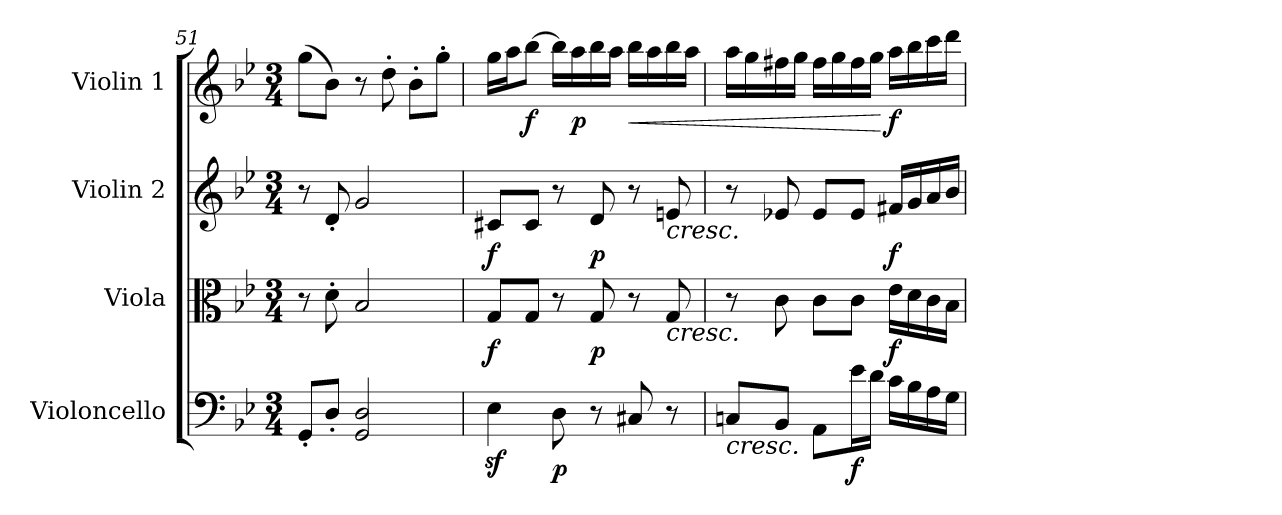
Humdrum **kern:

**kern	**dynam	**kern	**dynam	**kern	**dynam	**kern	**dynam
*part4	*part4	*part3	*part3	*part2	*part2	*part1	*part1
*staff4	*staff4	*staff3	*staff3	*staff2	*staff2	*staff1	*staff1
*I"Violoncello	*	*I"Viola	*	*I"Violin 2	*	*I"Violin 1	*
*I'Vc	*	*I'Vla	*	*I'Vln	*	*I'Vln	*
*clefF4	*	*clefC3	*	*clefG2	*	*clefG2	*
*k[b-e-]	*	*k[b-e-]	*	*k[b-e-]	*	*k[b-e-]	*
*M3/4	*	*M3/4	*	*M3/4	*	*M3/4	*
=51	=51	=51	=51	=51	=51	=51	=51
8GG'/L	.	8r	.	8r	.	(8gg\L	.
8D'/J	.	8d'\	.	8d'/	.	8b-\J)	.
2GG/ 2D/	.	2B-/	.	2g/	.	8r	.
.	.	.	.	.	.	8dd'\	.
.	.	.	.	.	.	8b-'\L	.
.	.	.	.	.	.	8gg'\J	.
=52	=52	=52	=52	=52	=52	=52	=52
!	!	!	!LO:DY:b	!	!LO:DY:b	!	!
4E-z<\	.	8G/L	f	8c#X/L	f	16gg\LL	.
.	.	.	.	.	.	16aa\J	.
!	!	!	!	!	!	!	!LO:DY:b
.	.	8G/J	.	8c#/J	.	[8bb-\J	f
!	!LO:DY:b	!	!	!	!	!	!
8D\	p	8r	.	8r	.	16bb-\LL]	.
!	!	!	!	!	!	!	!LO:DY:b
.	.	.	.	.	.	16aa\	p
!	!	!	!LO:DY:b	!	!LO:DY:b	!	!
8r	.	8G/	p	8d/	p	16bb-\	.
.	.	.	.	.	.	16aa\JJ	.
!	!	!	!	!	!	!	!LO:HP:b
8C#X/	.	8r	.	8r	.	16bb-\LL	<
.	.	.	.	.	.	16aa\	.
!	!	!	!	!LO:TX:b:i:t=cresc.	!	!	!
!	!	!LO:TX:b:i:t=cresc.	!	!	!	!	!
8r	.	8G/	.	8en/	.	16bb-\	.
.	.	.	.	.	.	16aa\JJ	.
=53	=53	=53	=53	=53	=53	=53	=53
!LO:TX:b:i:t=cresc.	!	!	!	!	!	!	!
8Cn/L	.	8r	.	8r	.	16aa\LL	.
.	.	.	.	.	.	16gg\	.
8BB-/J	.	8c\	.	8e-X/	.	16ff#X\	.
.	.	.	.	.	.	16gg\JJ	.
8AA\L	.	8c\L	.	8e-/L	.	16ff#\LL	.
.	.	.	.	.	.	16gg\	.
!	!LO:DY:b	!	!	!	!	!	!
16e-\L	f	8c\J	.	8e-/J	.	16ff#\	.
16d\JJ	.	.	.	.	.	16gg\JJ	.
!	!	!	!LO:DY:b	!	!LO:DY:b	!	!LO:DY:n=1:b
16c\LL	.	16e-\LL	f	16f#X/LL	f	16aa\LL	[ f
16B-\	.	16d\	.	16g/	.	16bb-\	.
16A\	.	16c\	.	16a/	.	16ccc\	.
16G\JJ	.	16B-\JJ	.	16b-/JJ	.	16ddd\JJ	.
=	=	=	=	=	=	=	=
*-	*-	*-	*-	*-	*-	*-	*-
